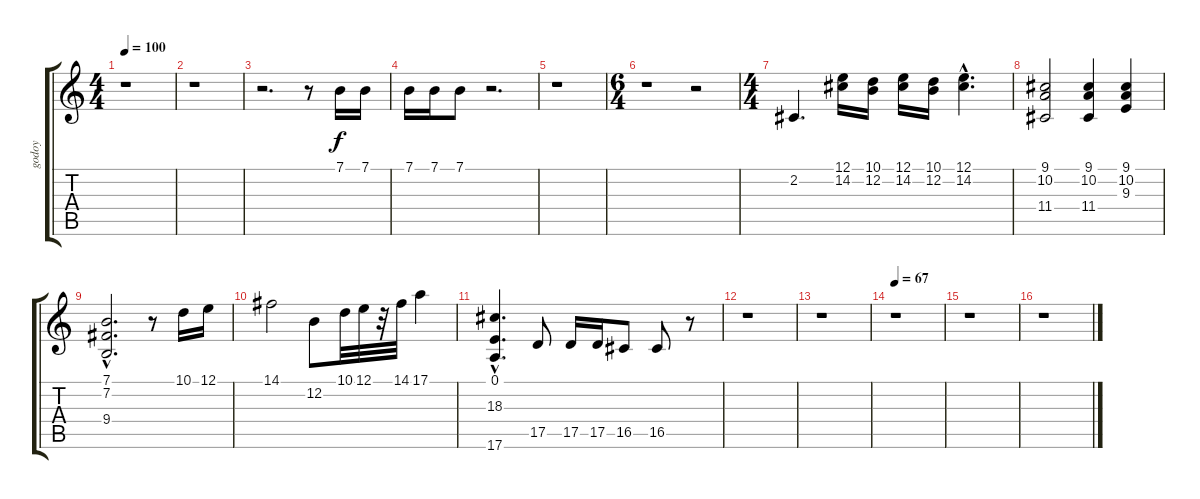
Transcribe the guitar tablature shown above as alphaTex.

\track ("godoy" "godoy") {instrument synthstrings1}
\staff {score tabs}
\tuning (E4 B3 G3 D3 A2 E2) {hide}
\ts (4 4)
\tempo 100
\clef g2
\ks c
r.1{dy f} |
r.1 |
r.2{d} r.8 7.1.16 7.1.16 |
7.1.16 7.1.16 7.1.8 r.2{d} |
r.1 |
\ts (6 4)
r.1 r.2 |
\ts (4 4)
2.2.4{d} (12.1 14.2).16 (10.1 12.2).16 (12.1 14.2).16 (10.1 12.2).16 (12.1{hac} 14.2{hac}).4{d} |
(9.1 10.2 11.4).2 (9.1 10.2 11.4).4 (9.1 10.2 9.3).4 |
(7.1{hac} 7.2{hac} 9.4{hac}).2{d} r.8 10.1.16 12.1.16 |
14.1.2 12.2.8 10.1.32 12.1.32 r.32 14.1.32 17.1.4 |
(0.1{hac} 18.3{hac} 17.6{hac}).4{d} 17.5.8 17.5.16 17.5.16 16.5.8 16.5.8 r.8 |
r.1 |
r.1 |
\tempo 67
r.1 |
r.1 |
r.1
